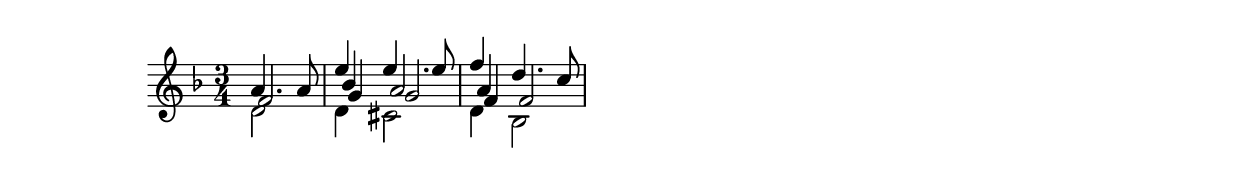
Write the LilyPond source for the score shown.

%% Do not edit this file; it is auto-generated from LSR http://lsr.dsi.unimi.it
%% This file is in the public domain.
\version "2.11.52"

\header {
  lsrtags = "simultaneous-notes"

 doctitlees = "Voces adicionales para evitar colisiones"
 texidoces = "
En ciertos casos de polifonía compleja, se necesitan voces adicionales
para evitar colisiones entre las notas.  Las voces adicionales se
añaden definiendo una variable que utiliza la función de Scheme
context-spec-music.

"

  texidoc = "
In some instances of complex polyphonic music, additional voices are
necessary to prevent collisions between notes.  If more than four
parallel voices are needed, additional voices can be added by defining
a variable using the Scheme function @code{context-spec-music}.

"
  doctitle = "Additional voices to avoid collisions"
} % begin verbatim
voiceFive = #(context-spec-music (make-voice-props-set 4) 'Voice)
\relative c'' {
  \time 3/4 \key d \minor \partial 2
  <<
    { \voiceOne
      a4. a8
      e'4 e4. e8
      f4 d4. c8
    } \\ {
      \voiceThree
      f,2
      bes4 a2
      a4 s2
    } \\ {
      \voiceFive
      s2
      g4 g2
      f4 f2
    } \\ {
      \voiceTwo
      d2
      d4 cis2
      d4 bes2
    }
  >>
}
